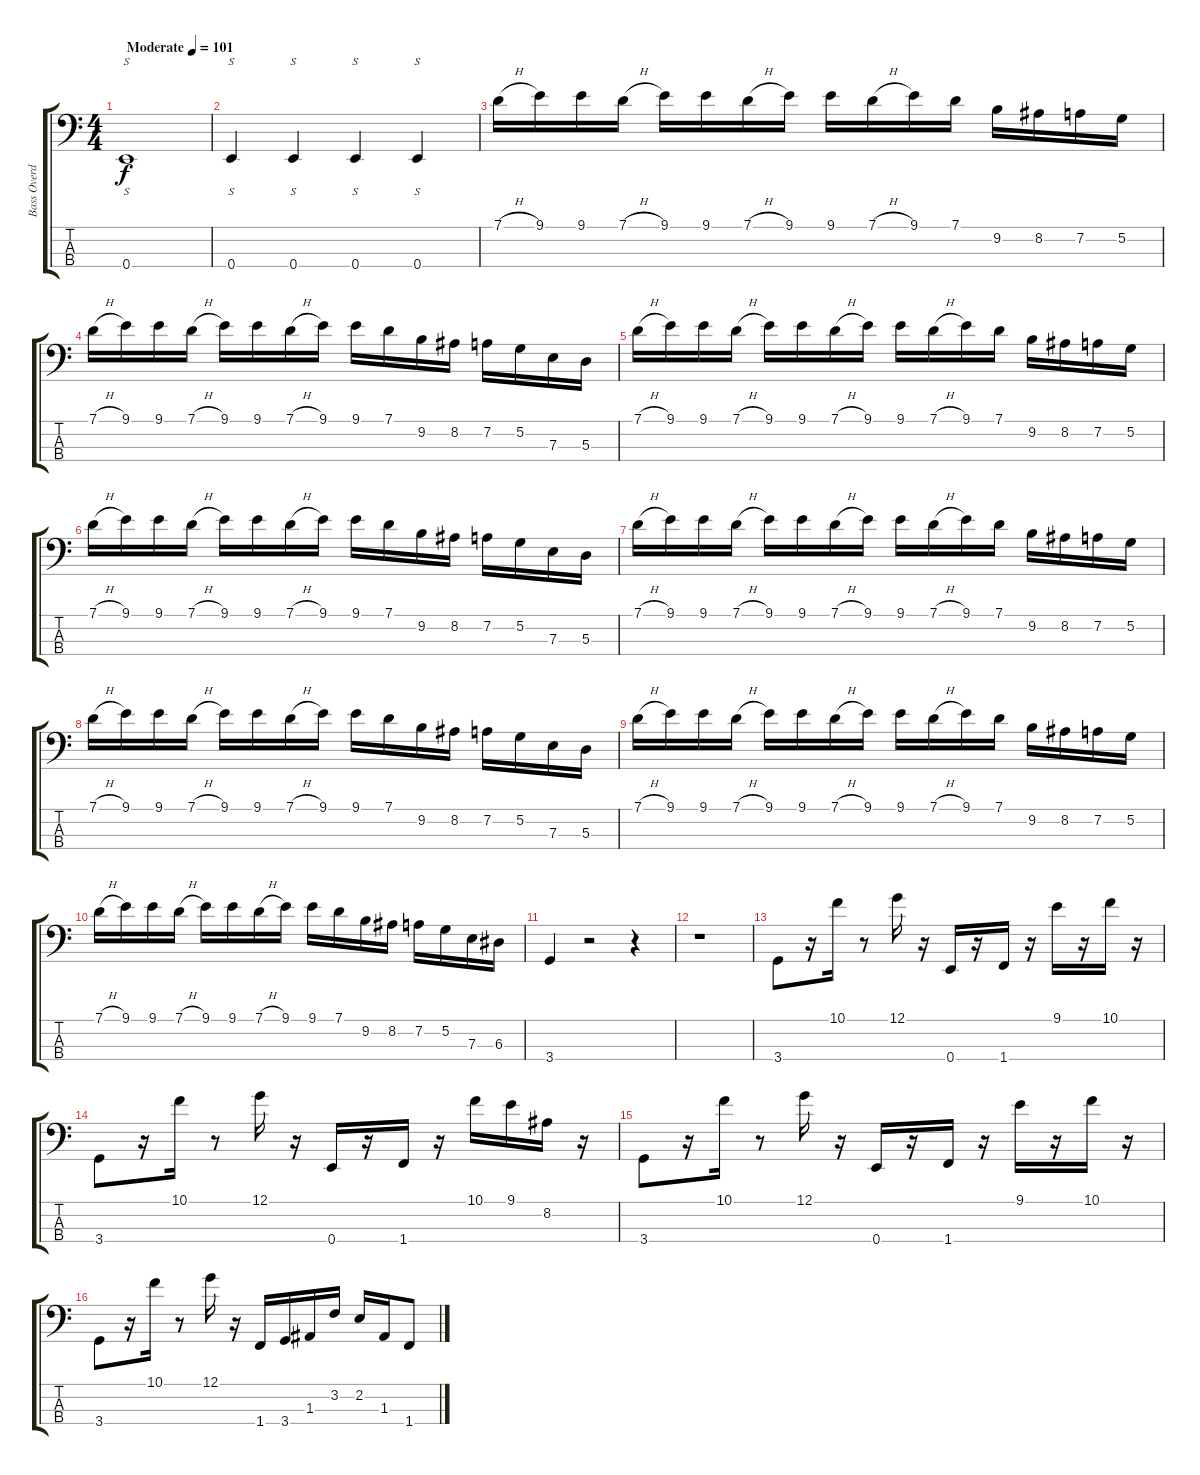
\track ("Bass Overdrive" "Bass Overd") {instrument distortionguitar}
\staff {score tabs}
\tuning (G2 D2 A1 E1) {hide}
\ts (4 4)
\tempo (101 "Moderate")
\clef f4
\ks c
0.4.1{s dy f instrument distortionguitar} |
0.4.4{s} 0.4.4{s} 0.4.4{s} 0.4.4{s} |
7.1{h}.16 9.1.16 9.1.16 7.1{h}.16 9.1.16 9.1.16 7.1{h}.16 9.1.16 9.1.16 7.1{h}.16 9.1.16 7.1.16 9.2.16 8.2.16 7.2.16 5.2.16 |
7.1{h}.16 9.1.16 9.1.16 7.1{h}.16 9.1.16 9.1.16 7.1{h}.16 9.1.16 9.1.16 7.1.16 9.2.16 8.2.16 7.2.16 5.2.16 7.3.16 5.3.16 |
7.1{h}.16 9.1.16 9.1.16 7.1{h}.16 9.1.16 9.1.16 7.1{h}.16 9.1.16 9.1.16 7.1{h}.16 9.1.16 7.1.16 9.2.16 8.2.16 7.2.16 5.2.16 |
7.1{h}.16 9.1.16 9.1.16 7.1{h}.16 9.1.16 9.1.16 7.1{h}.16 9.1.16 9.1.16 7.1.16 9.2.16 8.2.16 7.2.16 5.2.16 7.3.16 5.3.16 |
7.1{h}.16 9.1.16 9.1.16 7.1{h}.16 9.1.16 9.1.16 7.1{h}.16 9.1.16 9.1.16 7.1{h}.16 9.1.16 7.1.16 9.2.16 8.2.16 7.2.16 5.2.16 |
7.1{h}.16 9.1.16 9.1.16 7.1{h}.16 9.1.16 9.1.16 7.1{h}.16 9.1.16 9.1.16 7.1.16 9.2.16 8.2.16 7.2.16 5.2.16 7.3.16 5.3.16 |
7.1{h}.16 9.1.16 9.1.16 7.1{h}.16 9.1.16 9.1.16 7.1{h}.16 9.1.16 9.1.16 7.1{h}.16 9.1.16 7.1.16 9.2.16 8.2.16 7.2.16 5.2.16 |
7.1{h}.16 9.1.16 9.1.16 7.1{h}.16 9.1.16 9.1.16 7.1{h}.16 9.1.16 9.1.16 7.1.16 9.2.16 8.2.16 7.2.16 5.2.16 7.3.16 6.3.16 |
3.4.4 r.2 r.4 |
r.1 |
3.4.8 r.16 10.1.16 r.8 12.1.16 r.16 0.4.16 r.16 1.4.16 r.16 9.1.16 r.16 10.1.16 r.16 |
3.4.8 r.16 10.1.16 r.8 12.1.16 r.16 0.4.16 r.16 1.4.16 r.16 10.1.16 9.1.16 8.2.16 r.16 |
3.4.8 r.16 10.1.16 r.8 12.1.16 r.16 0.4.16 r.16 1.4.16 r.16 9.1.16 r.16 10.1.16 r.16 |
3.4.8 r.16 10.1.16 r.8 12.1.16 r.16 1.4.16 3.4.16 1.3.16 3.2.16 2.2.16 1.3.16 1.4.8
